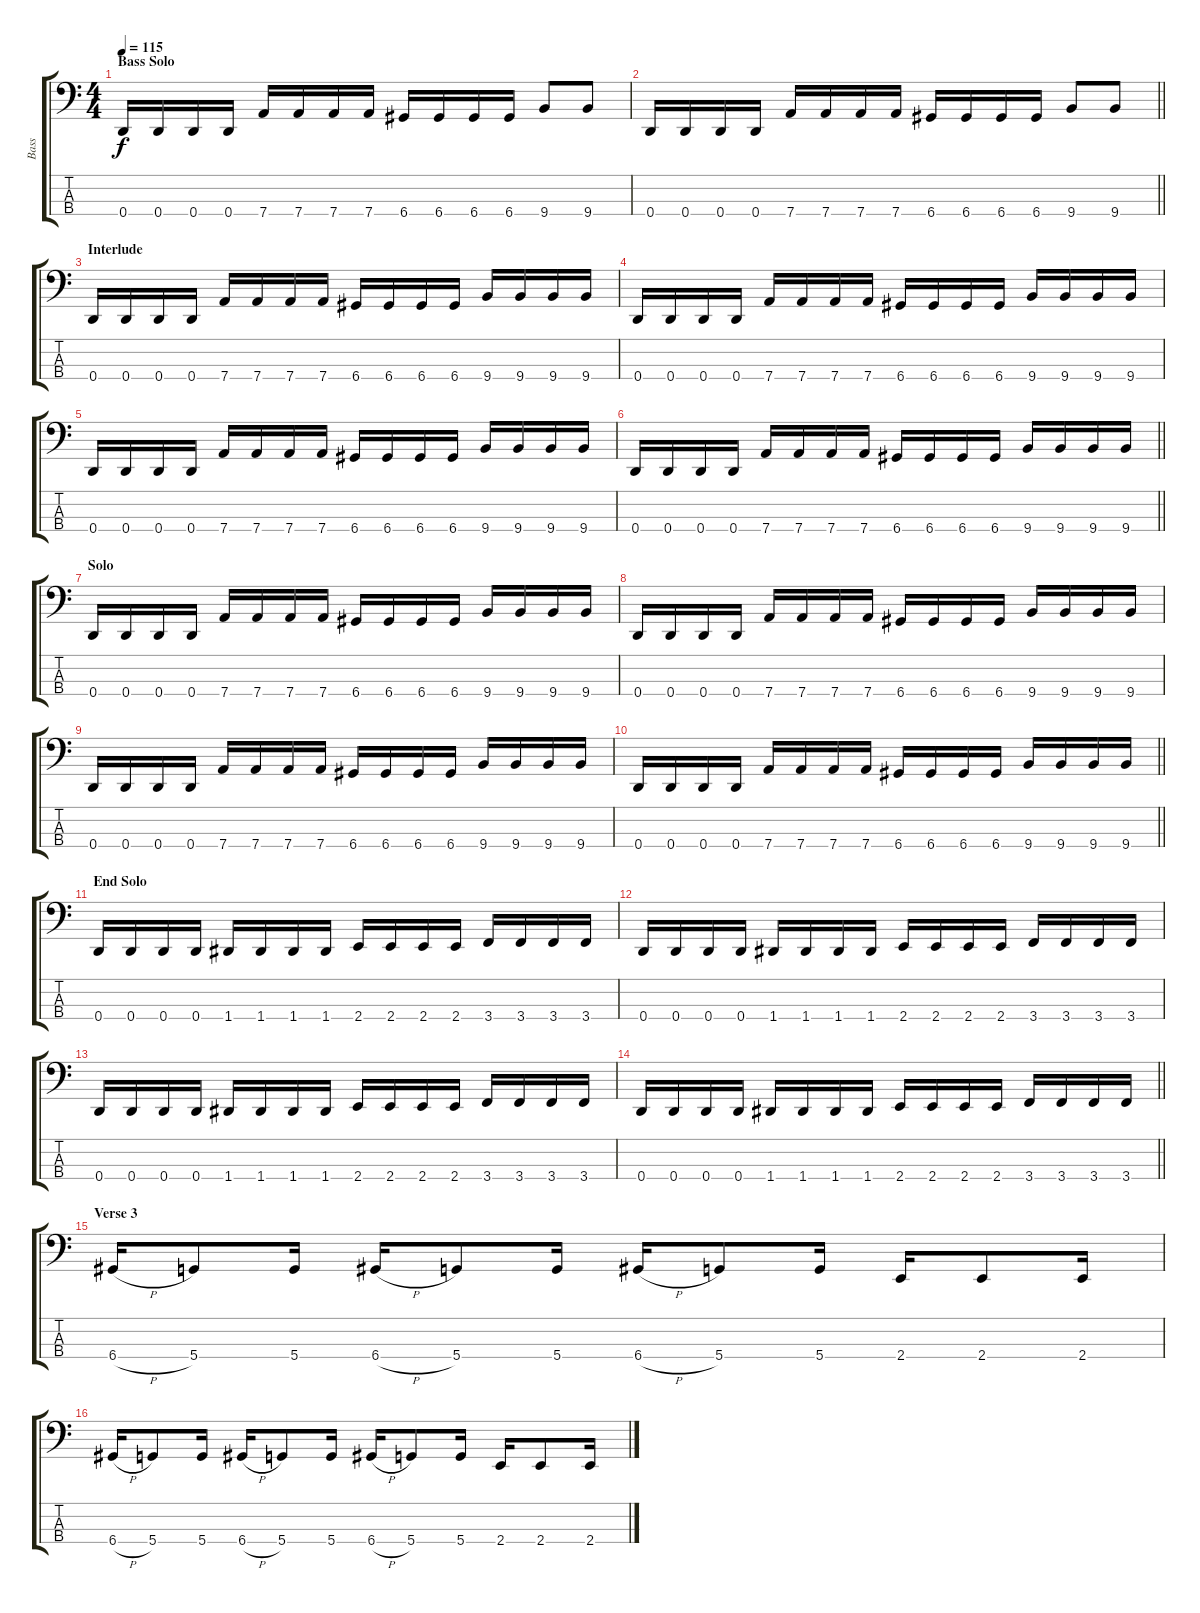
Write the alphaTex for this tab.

\track ("Bass" "Bass") {instrument electricbasspick}
\staff {score tabs}
\tuning (G2 D2 A1 D1) {hide}
\ts (4 4)
\section ("" "Bass Solo")
\tempo 115
\clef f4
\ks c
0.4.16{dy f instrument slapbass2} 0.4.16 0.4.16 0.4.16 7.4.16 7.4.16 7.4.16 7.4.16 6.4.16 6.4.16 6.4.16 6.4.16 9.4.8 9.4.8 |
\barLineRight lightlight
0.4.16 0.4.16 0.4.16 0.4.16 7.4.16 7.4.16 7.4.16 7.4.16 6.4.16 6.4.16 6.4.16 6.4.16 9.4.8 9.4.8 |
\section ("" "Interlude")
0.4.16{instrument electricbasspick} 0.4.16 0.4.16 0.4.16 7.4.16 7.4.16 7.4.16 7.4.16 6.4.16 6.4.16 6.4.16 6.4.16 9.4.16 9.4.16 9.4.16 9.4.16 |
0.4.16 0.4.16 0.4.16 0.4.16 7.4.16 7.4.16 7.4.16 7.4.16 6.4.16 6.4.16 6.4.16 6.4.16 9.4.16 9.4.16 9.4.16 9.4.16 |
0.4.16 0.4.16 0.4.16 0.4.16 7.4.16 7.4.16 7.4.16 7.4.16 6.4.16 6.4.16 6.4.16 6.4.16 9.4.16 9.4.16 9.4.16 9.4.16 |
\barLineRight lightlight
0.4.16 0.4.16 0.4.16 0.4.16 7.4.16 7.4.16 7.4.16 7.4.16 6.4.16 6.4.16 6.4.16 6.4.16 9.4.16 9.4.16 9.4.16 9.4.16 |
\section ("" "Solo")
0.4.16 0.4.16 0.4.16 0.4.16 7.4.16 7.4.16 7.4.16 7.4.16 6.4.16 6.4.16 6.4.16 6.4.16 9.4.16 9.4.16 9.4.16 9.4.16 |
0.4.16 0.4.16 0.4.16 0.4.16 7.4.16 7.4.16 7.4.16 7.4.16 6.4.16 6.4.16 6.4.16 6.4.16 9.4.16 9.4.16 9.4.16 9.4.16 |
0.4.16 0.4.16 0.4.16 0.4.16 7.4.16 7.4.16 7.4.16 7.4.16 6.4.16 6.4.16 6.4.16 6.4.16 9.4.16 9.4.16 9.4.16 9.4.16 |
\barLineRight lightlight
0.4.16 0.4.16 0.4.16 0.4.16 7.4.16 7.4.16 7.4.16 7.4.16 6.4.16 6.4.16 6.4.16 6.4.16 9.4.16 9.4.16 9.4.16 9.4.16 |
\section ("" "End Solo")
0.4.16 0.4.16 0.4.16 0.4.16 1.4.16 1.4.16 1.4.16 1.4.16 2.4.16 2.4.16 2.4.16 2.4.16 3.4.16 3.4.16 3.4.16 3.4.16 |
0.4.16 0.4.16 0.4.16 0.4.16 1.4.16 1.4.16 1.4.16 1.4.16 2.4.16 2.4.16 2.4.16 2.4.16 3.4.16 3.4.16 3.4.16 3.4.16 |
0.4.16 0.4.16 0.4.16 0.4.16 1.4.16 1.4.16 1.4.16 1.4.16 2.4.16 2.4.16 2.4.16 2.4.16 3.4.16 3.4.16 3.4.16 3.4.16 |
\barLineRight lightlight
0.4.16 0.4.16 0.4.16 0.4.16 1.4.16 1.4.16 1.4.16 1.4.16 2.4.16 2.4.16 2.4.16 2.4.16 3.4.16 3.4.16 3.4.16 3.4.16 |
\section ("" "Verse 3")
6.4{h}.16 5.4.8 5.4.16 6.4{h}.16 5.4.8 5.4.16 6.4{h}.16 5.4.8 5.4.16 2.4.16 2.4.8 2.4.16 |
6.4{h}.16 5.4.8 5.4.16 6.4{h}.16 5.4.8 5.4.16 6.4{h}.16 5.4.8 5.4.16 2.4.16 2.4.8 2.4.16
